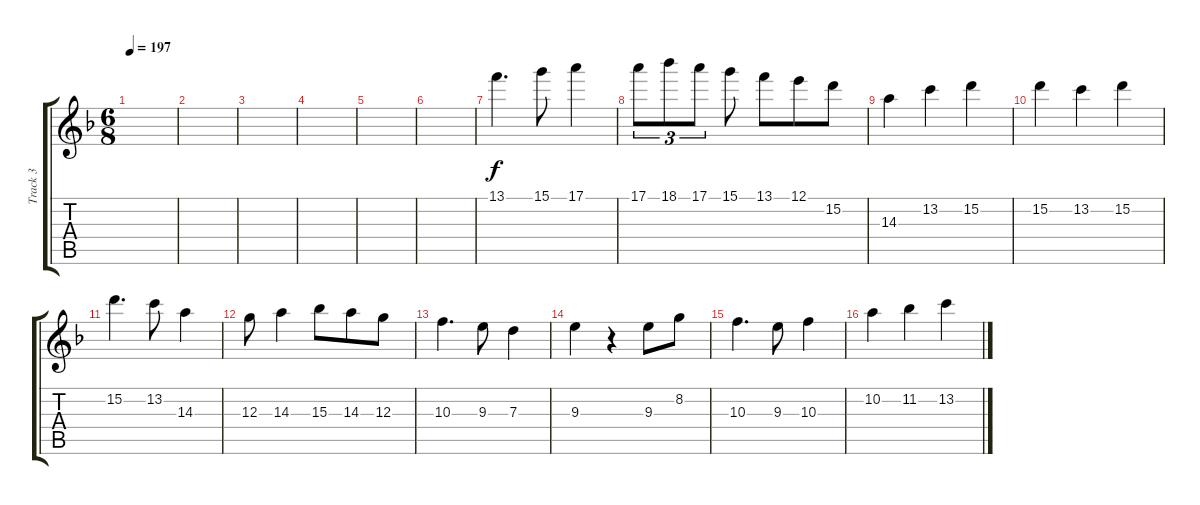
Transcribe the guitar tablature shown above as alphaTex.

\track ("Track 3" "Track 3") {instrument distortionguitar}
\staff {score tabs}
\tuning (E4 B3 G3 D3 A2 D2) {hide}
\ts (6 8)
\tempo 197
\clef g2
\ks f
|
|
|
|
|
|
13.1.4{d} 15.1.8 17.1.4 |
17.1.8{tu (3 2)} 18.1.8{tu (3 2)} 17.1.8{tu (3 2)} 15.1.8 13.1.8 12.1.8 15.2.8 |
14.3.4 13.2.4 15.2.4 |
15.2.4 13.2.4 15.2.4 |
15.2.4{d} 13.2.8 14.3.4 |
12.3.8 14.3.4 15.3.8 14.3.8 12.3.8 |
10.3.4{d} 9.3.8 7.3.4 |
9.3.4 r.4 9.3.8 8.2.8 |
10.3.4{d} 9.3.8 10.3.4 |
10.2.4 11.2.4 13.2.4
